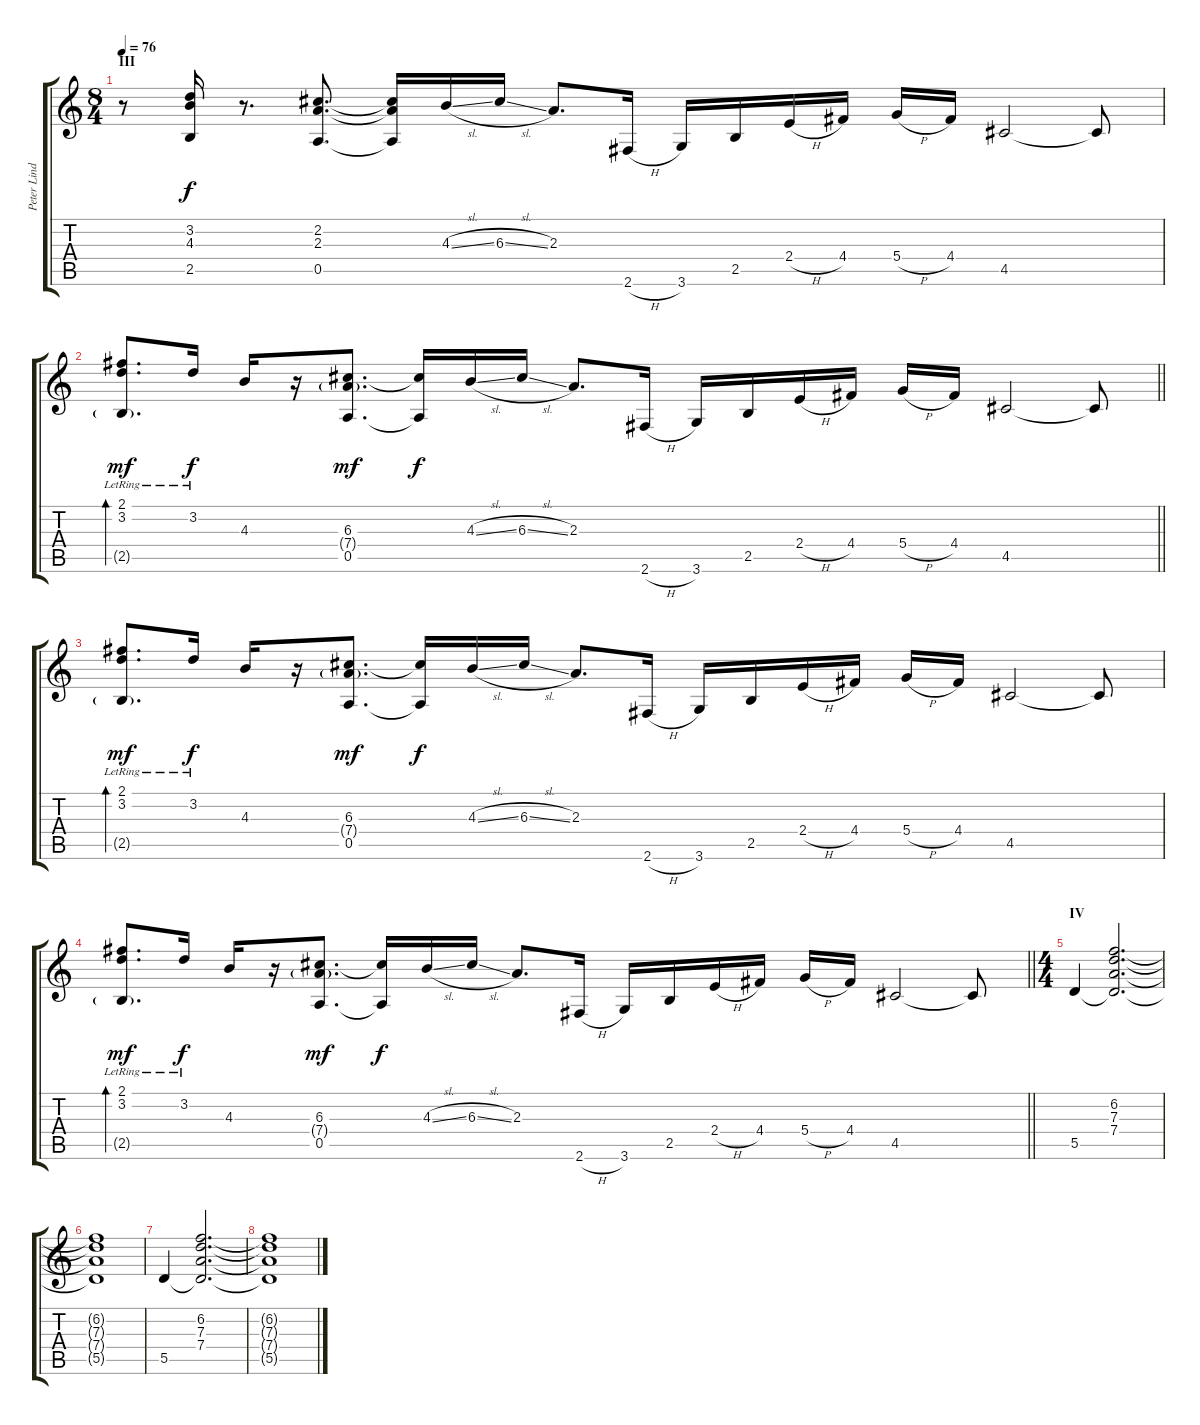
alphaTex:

\track ("Peter Lindgren" "Peter Lind") {instrument acousticguitarsteel}
\staff {score tabs}
\tuning (E4 B3 G3 D3 A2 E2) {hide}
\ts (8 4)
\section ("" "III")
\tempo 76
\clef g2
\ks c
r.8{dy f} (3.2 4.3 2.5).16 r.8{d} (2.2 2.3 0.5).8{d} (2.2{t} 2.3{t} 0.5{t}).16 4.3{sl}.16 6.3{sl}.16 2.3.8{d} 2.6{h}.16 3.6.16 2.5.16 2.4{h}.16 4.4.16 5.4{h}.16 4.4.16 4.5.2 4.5{t}.8 |
\barLineRight lightlight
(2.1{lr} 3.2 2.5{g lr}).8{d bd 60 dy mf} 3.2{lr}.16{dy f} 4.3.16 r.16 (6.3 7.4{g} 0.5).8{d dy mf} (6.3{t} 0.5{t}).16{dy f} 4.3{sl}.16 6.3{sl}.16 2.3.8{d} 2.6{h}.16 3.6.16 2.5.16 2.4{h}.16 4.4.16 5.4{h}.16 4.4.16 4.5.2 4.5{t}.8 |
(2.1{lr} 3.2 2.5{g lr}).8{d bd 60 dy mf} 3.2{lr}.16{dy f} 4.3.16 r.16 (6.3 7.4{g} 0.5).8{d dy mf} (6.3{t} 0.5{t}).16{dy f} 4.3{sl}.16 6.3{sl}.16 2.3.8{d} 2.6{h}.16 3.6.16 2.5.16 2.4{h}.16 4.4.16 5.4{h}.16 4.4.16 4.5.2 4.5{t}.8 |
\barLineRight lightlight
(2.1{lr} 3.2 2.5{g lr}).8{d bd 60 dy mf} 3.2{lr}.16{dy f} 4.3.16 r.16 (6.3 7.4{g} 0.5).8{d dy mf} (6.3{t} 0.5{t}).16{dy f} 4.3{sl}.16 6.3{sl}.16 2.3.8{d} 2.6{h}.16 3.6.16 2.5.16 2.4{h}.16 4.4.16 5.4{h}.16 4.4.16 4.5.2 4.5{t}.8 |
\ts (4 4)
\section ("" "IV")
5.5.4 (6.2 7.3 7.4 5.5{t}).2{d} |
(6.2{t} 7.3{t} 7.4{t} 5.5{t}).1 |
5.5.4 (6.2 7.3 7.4 5.5{t}).2{d} |
(6.2{t} 7.3{t} 7.4{t} 5.5{t}).1
